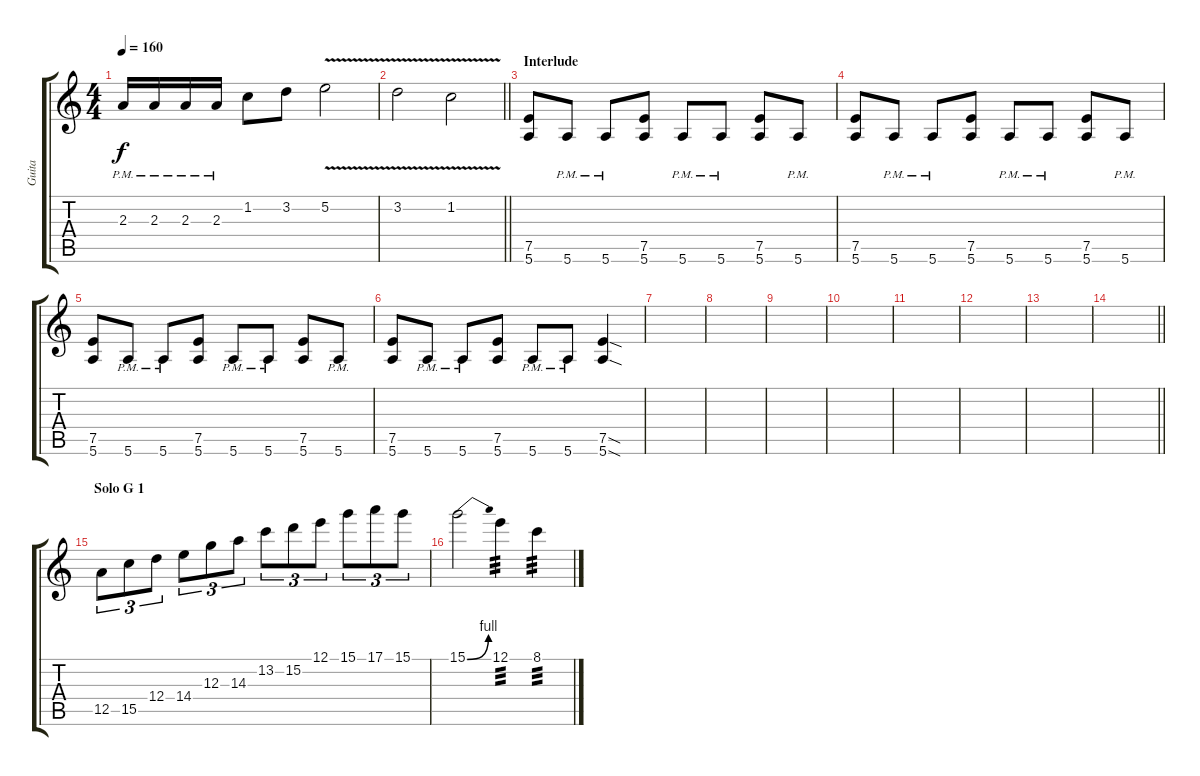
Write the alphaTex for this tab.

\track ("Guita" "Guita") {instrument distortionguitar}
\staff {score tabs}
\tuning (E4 B3 G3 D3 A2 E2) {hide}
\ts (4 4)
\tempo 160
\clef g2
\ks c
2.3{pm}.16{dy f} 2.3{pm}.16 2.3{pm}.16 2.3{pm}.16 1.2.8 3.2.8 5.2{v}.2 |
\barLineRight lightlight
3.2{v}.2 1.2{v}.2 |
\section ("" "Interlude")
(7.5 5.6).8{volume 12 instrument distortionguitar} 5.6{pm}.8 5.6{pm}.8 (7.5 5.6).8 5.6{pm}.8 5.6{pm}.8 (7.5 5.6).8 5.6{pm}.8 |
(7.5 5.6).8 5.6{pm}.8 5.6{pm}.8 (7.5 5.6).8 5.6{pm}.8 5.6{pm}.8 (7.5 5.6).8 5.6{pm}.8 |
(7.5 5.6).8 5.6{pm}.8 5.6{pm}.8 (7.5 5.6).8 5.6{pm}.8 5.6{pm}.8 (7.5 5.6).8 5.6{pm}.8 |
(7.5 5.6).8 5.6{pm}.8 5.6{pm}.8 (7.5 5.6).8 5.6{pm}.8 5.6{pm}.8 (7.5{sod} 5.6{sod}).4 |
|
|
|
|
|
|
|
\barLineRight lightlight
|
\section ("" "Solo G 1")
12.5.8{tu (3 2) volume 16 instrument overdrivenguitar} 15.5.8{tu (3 2)} 12.4.8{tu (3 2)} 14.4.8{tu (3 2)} 12.3.8{tu (3 2)} 14.3.8{tu (3 2)} 13.2.8{tu (3 2)} 15.2.8{tu (3 2)} 12.1.8{tu (3 2)} 15.1.8{tu (3 2)} 17.1.8{tu (3 2)} 15.1.8{tu (3 2)} |
15.1{be (bend 0 0 60 4)}.2 12.1.4{tp 3} 8.1.4{tp 3}
